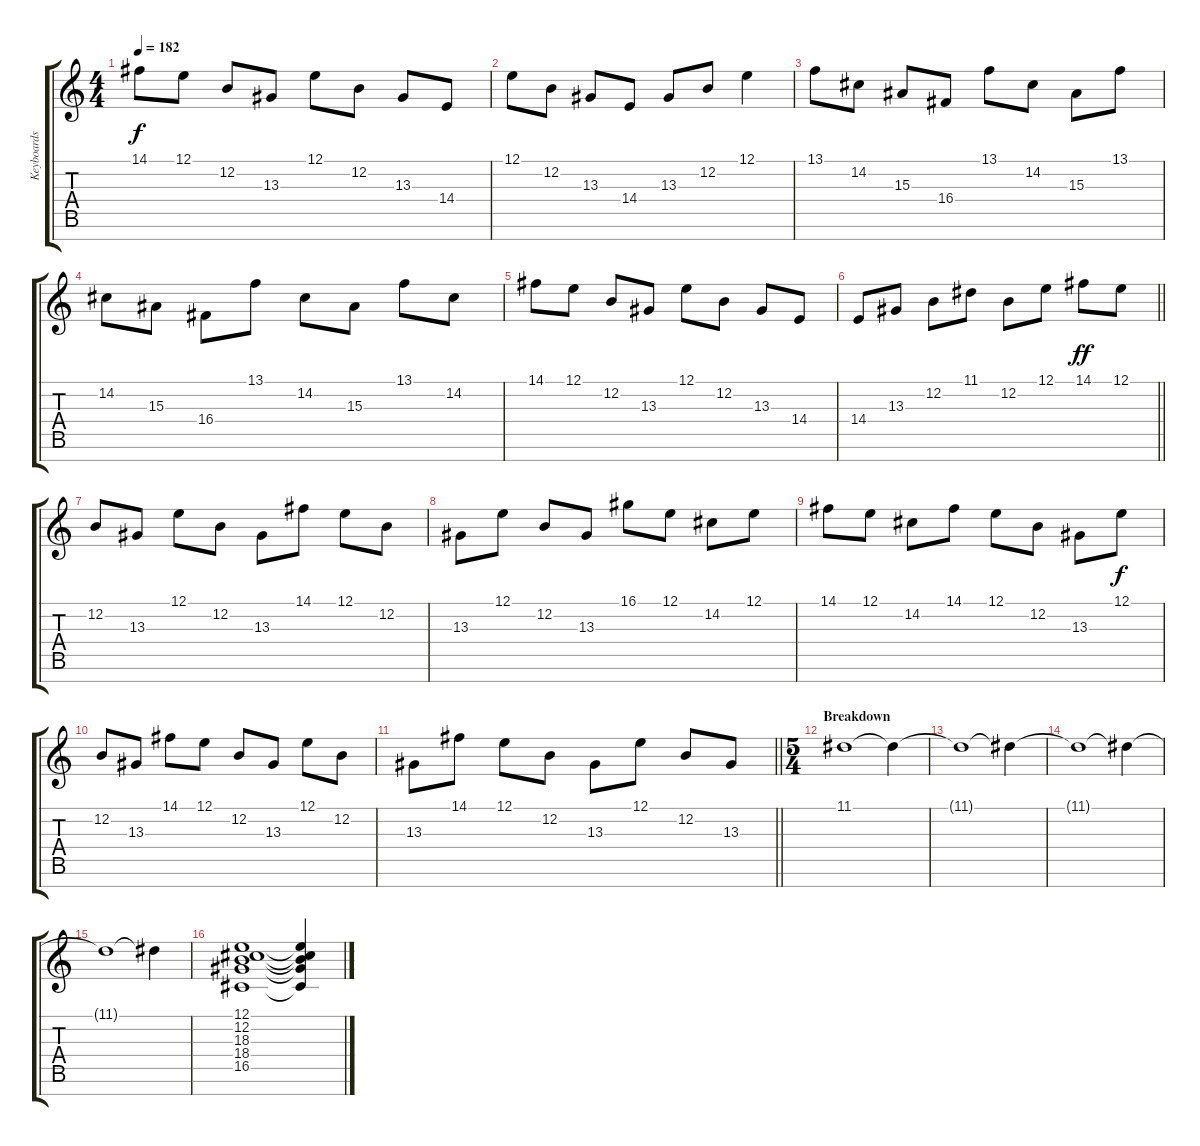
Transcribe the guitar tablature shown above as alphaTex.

\track ("Keyboards" "Keyboards") {instrument stringensemble1}
\staff {score tabs}
\tuning (E4 B3 G3 D3 A2 E2 B1) {hide}
\ts (4 4)
\tempo 182
\clef g2
\ks c
14.1.8{dy f} 12.1.8 12.2.8 13.3.8 12.1.8 12.2.8 13.3.8 14.4.8 |
12.1.8 12.2.8 13.3.8 14.4.8 13.3.8 12.2.8 12.1.4 |
13.1.8 14.2.8 15.3.8 16.4.8 13.1.8 14.2.8 15.3.8 13.1.8 |
14.2.8 15.3.8 16.4.8 13.1.8 14.2.8 15.3.8 13.1.8 14.2.8 |
14.1.8 12.1.8 12.2.8 13.3.8 12.1.8 12.2.8 13.3.8 14.4.8 |
\barLineRight lightlight
14.4.8 13.3.8 12.2.8 11.1.8 12.2.8 12.1.8 14.1.8{dy ff} 12.1.8 |
12.2.8 13.3.8 12.1.8 12.2.8 13.3.8 14.1.8 12.1.8 12.2.8 |
13.3.8 12.1.8 12.2.8 13.3.8 16.1.8 12.1.8 14.2.8 12.1.8 |
14.1.8 12.1.8 14.2.8 14.1.8 12.1.8 12.2.8 13.3.8 12.1.8{dy f} |
12.2.8 13.3.8 14.1.8 12.1.8 12.2.8 13.3.8 12.1.8 12.2.8 |
\barLineRight lightlight
13.3.8 14.1.8 12.1.8 12.2.8 13.3.8 12.1.8 12.2.8 13.3.8 |
\ts (5 4)
\section ("" "Breakdown")
11.1.1{volume 0} 11.1{t}.4 |
11.1{t}.1 11.1{t}.4 |
11.1{t}.1 11.1{t}.4 |
11.1{t}.1 11.1{t}.4 |
(12.1 12.2 18.3 18.4 16.5).1{volume 8 instrument rockorgan} (12.1{t} 12.2{t} 18.3{t} 18.4{t} 16.5{t}).4
